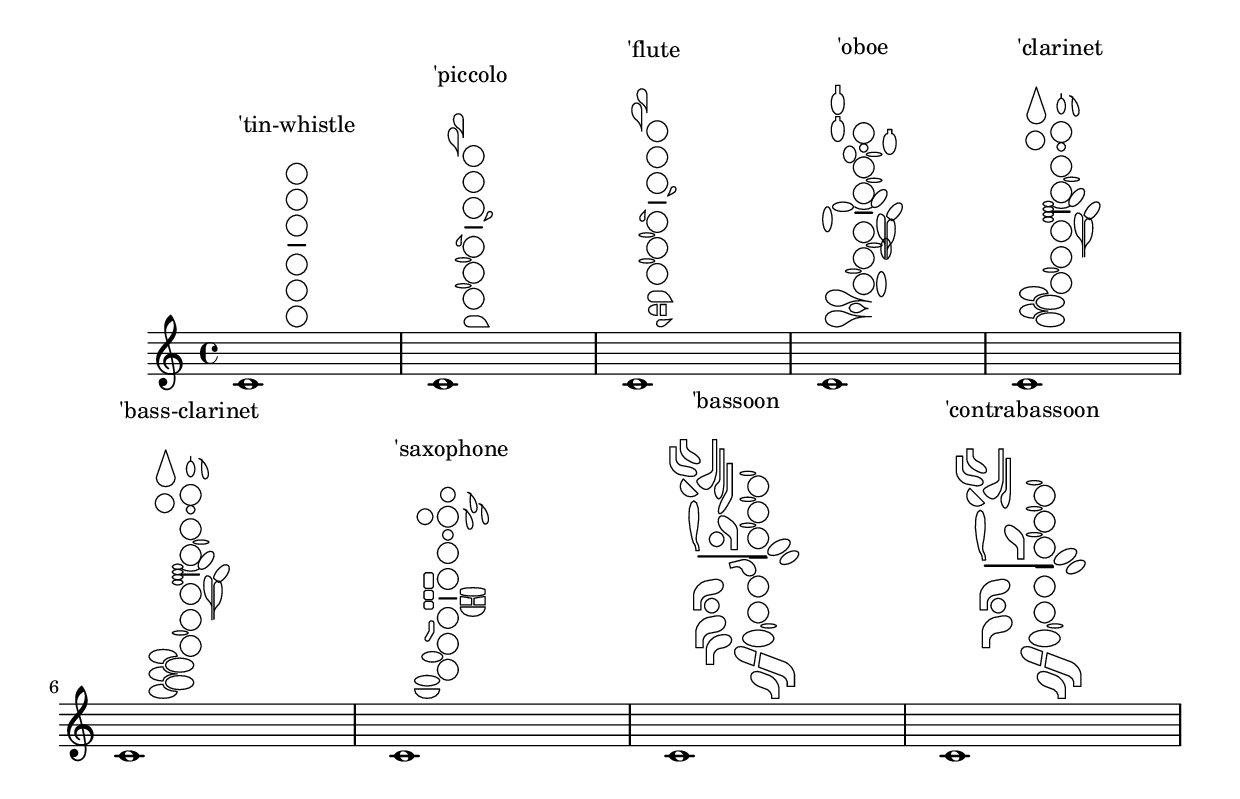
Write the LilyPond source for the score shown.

%% DO NOT EDIT this file manually; it is automatically
%% generated from LSR http://lsr.dsi.unimi.it
%% Make any changes in LSR itself, or in Documentation/snippets/new/ ,
%% and then run scripts/auxiliar/makelsr.py
%%
%% This file is in the public domain.
\version "2.16.0"

\header {
  lsrtags = "specific-notation, winds"

  texidoc = "
The following music shows all of the woodwind diagrams currently
defined in LilyPond.

"
  doctitle = "Woodwind diagrams listing"
} % begin verbatim

\relative c' {
  \textLengthOn
  c1^
  \markup {
    \center-column {
      'tin-whistle
      " "
       \woodwind-diagram
                  #'tin-whistle
                  #'()
    }
  }

  c1^
  \markup {
    \center-column {
      'piccolo
      " "
       \woodwind-diagram
                  #'piccolo
                  #'()
    }
  }

  c1^
  \markup {
    \center-column {
       'flute
       " "
       \woodwind-diagram
          #'flute
          #'()
    }
  }
  c1^\markup {
    \center-column {
      'oboe
      " "
      \woodwind-diagram
        #'oboe
        #'()
    }
  }

  c1^\markup {
    \center-column {
      'clarinet
      " "
      \woodwind-diagram
        #'clarinet
        #'()
    }
  }

  c1^\markup {
    \center-column {
      'bass-clarinet
      " "
      \woodwind-diagram
        #'bass-clarinet
        #'()
    }
  }

  c1^\markup {
    \center-column {
      'saxophone
      " "
      \woodwind-diagram
        #'saxophone
        #'()
    }
  }

  c1^\markup {
    \center-column {
      'bassoon
      " "
      \woodwind-diagram
        #'bassoon
        #'()
    }
  }

  c1^\markup {
    \center-column {
      'contrabassoon
      " "
      \woodwind-diagram
        #'contrabassoon
        #'()
    }
  }
}
